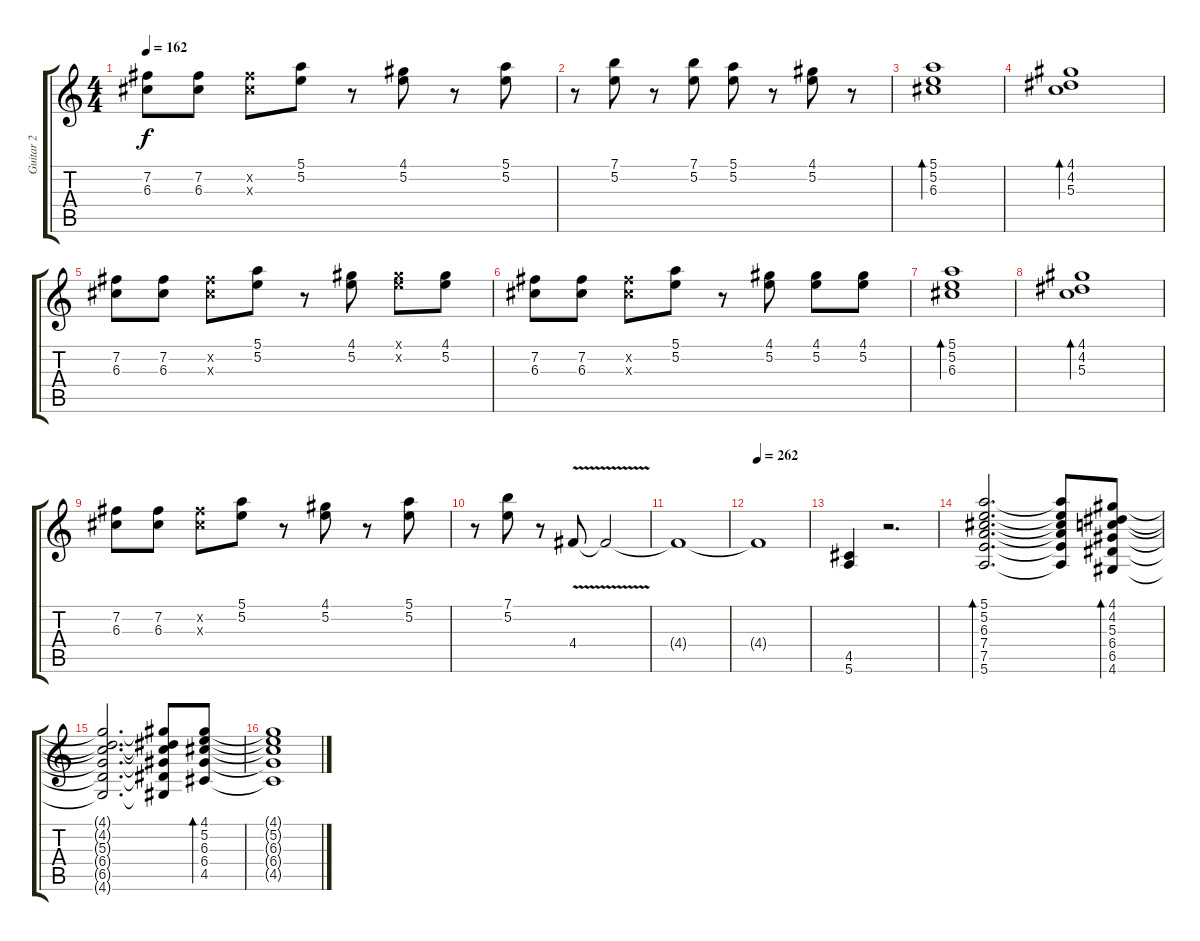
\track ("Guitar 2" "Guitar 2") {instrument overdrivenguitar}
\staff {score tabs}
\tuning (E4 B3 G3 D3 A2 E2) {hide}
\ts (4 4)
\tempo 162
\clef g2
\ks c
(7.2 6.3).8{dy f} (7.2 6.3).8 (7.2{x} 6.3{x}).8 (5.1 5.2).8 r.8 (4.1 5.2).8 r.8 (5.1 5.2).8 |
r.8 (7.1 5.2).8 r.8 (7.1 5.2).8 (5.1 5.2).8 r.8 (4.1 5.2).8 r.8 |
(5.1 5.2 6.3).1{bd 120} |
(4.1 4.2 5.3).1{bd 120} |
(7.2 6.3).8 (7.2 6.3).8 (7.2{x} 6.3{x}).8 (5.1 5.2).8 r.8 (4.1 5.2).8 (4.1{x} 5.2{x}).8 (4.1 5.2).8 |
(7.2 6.3).8 (7.2 6.3).8 (7.2{x} 6.3{x}).8 (5.1 5.2).8 r.8 (4.1 5.2).8 (4.1 5.2).8 (4.1 5.2).8 |
(5.1 5.2 6.3).1{bd 120} |
(4.1 4.2 5.3).1{bd 120} |
(7.2 6.3).8 (7.2 6.3).8 (7.2{x} 6.3{x}).8 (5.1 5.2).8 r.8 (4.1 5.2).8 r.8 (5.1 5.2).8 |
r.8 (7.1 5.2).8 r.8 4.4{v}.8 4.4{t}.2 |
4.4{t}.1 |
\tempo 262
4.4{t}.1 |
(4.5 5.6).4 r.2{d} |
(5.1 5.2 6.3 7.4 7.5 5.6).2{d bd 60} (5.1{t} 5.2{t} 6.3{t} 7.4{t} 7.5{t} 5.6{t}).8 (4.1 4.2 5.3 6.4 6.5 4.6).8{bd 60} |
(4.1{t} 4.2{t} 5.3{t} 6.4{t} 6.5{t} 4.6{t}).2{d} (4.1{t} 4.2{t} 5.3{t} 6.4{t} 6.5{t} 4.6{t}).8 (4.1 5.2 6.3 6.4 4.5).8{bd 60} |
(4.1{t} 5.2{t} 6.3{t} 6.4{t} 4.5{t}).1
